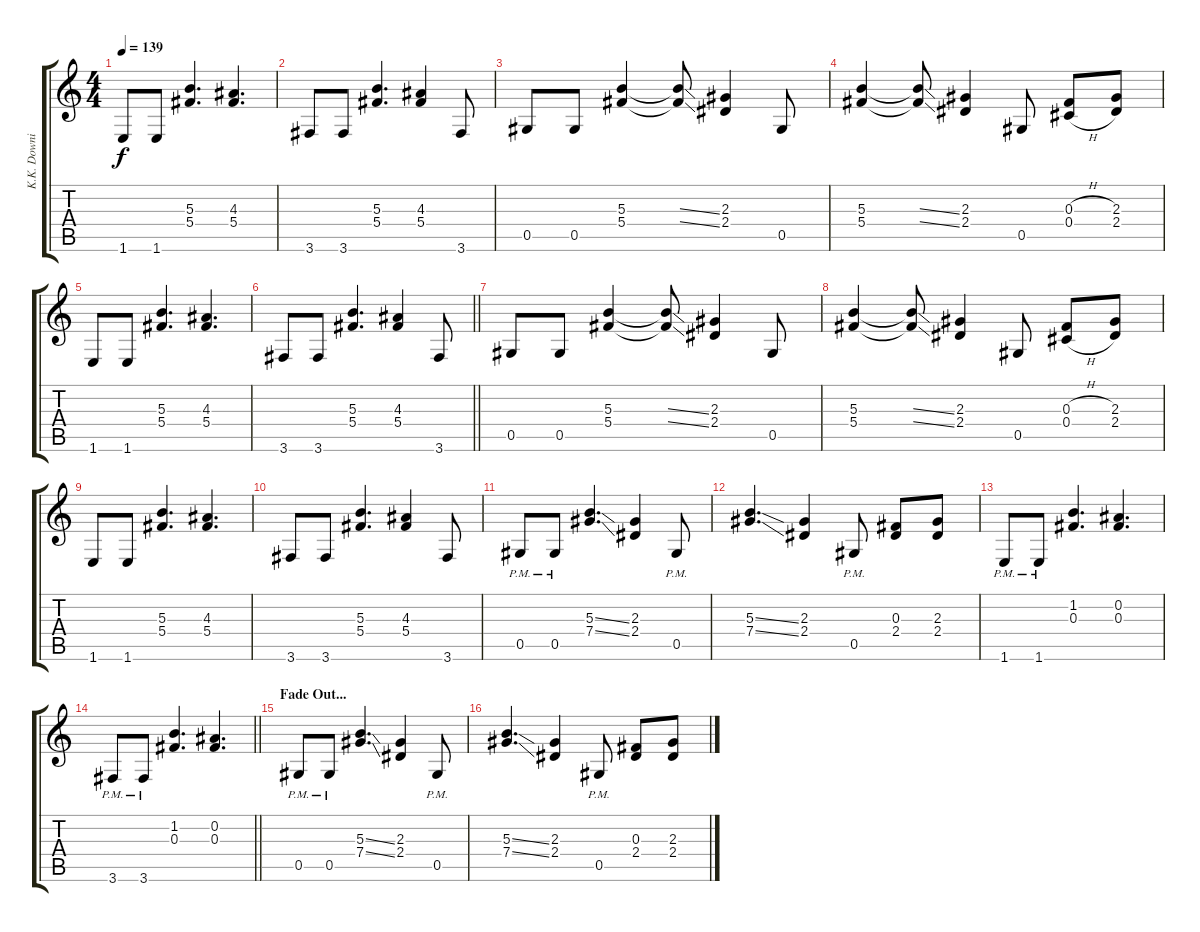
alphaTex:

\track ("K.K. Downing" "K.K. Downi") {instrument distortionguitar}
\staff {score tabs}
\tuning (Eb4 Bb3 Gb3 Db3 Ab2 Eb2) {hide}
\ts (4 4)
\tempo 139
\clef g2
\ks c
1.6.8{dy f} 1.6.8 (5.3 5.4).4{d} (4.3 5.4).4{d} |
3.6.8 3.6.8 (5.3 5.4).4{d} (4.3 5.4).4 3.6.8 |
0.5.8 0.5.8 (5.3 5.4).4 (5.3{ss t} 5.4{ss t}).8 (2.3 2.4).4 0.5.8 |
(5.3 5.4).4 (5.3{ss t} 5.4{ss t}).8 (2.3 2.4).4 0.5.8 (0.3{h} 0.4{h}).8 (2.3 2.4).8 |
1.6.8 1.6.8 (5.3 5.4).4{d} (4.3 5.4).4{d} |
\barLineRight lightlight
3.6.8 3.6.8 (5.3 5.4).4{d} (4.3 5.4).4 3.6.8 |
0.5.8 0.5.8 (5.3 5.4).4 (5.3{ss t} 5.4{ss t}).8 (2.3 2.4).4 0.5.8 |
(5.3 5.4).4 (5.3{ss t} 5.4{ss t}).8 (2.3 2.4).4 0.5.8 (0.3{h} 0.4{h}).8 (2.3 2.4).8 |
1.6.8 1.6.8 (5.3 5.4).4{d} (4.3 5.4).4{d} |
3.6.8 3.6.8 (5.3 5.4).4{d} (4.3 5.4).4 3.6.8 |
0.5{pm}.8 0.5{pm}.8 (5.3{ss} 7.4{ss}).4{d} (2.3 2.4).4 0.5{pm}.8 |
(5.3{ss} 7.4{ss}).4{d} (2.3 2.4).4 0.5{pm}.8 (0.3 2.4).8 (2.3 2.4).8 |
1.6{pm}.8 1.6{pm}.8 (1.2 0.3).4{d} (0.2 0.3).4{d} |
\barLineRight lightlight
3.6{pm}.8 3.6{pm}.8 (1.2 0.3).4{d} (0.2 0.3).4{d} |
\section ("" "Fade Out...")
0.5{pm}.8 0.5{pm}.8 (5.3{ss} 7.4{ss}).4{d} (2.3 2.4).4 0.5{pm}.8 |
(5.3{ss} 7.4{ss}).4{d} (2.3 2.4).4 0.5{pm}.8 (0.3 2.4).8 (2.3 2.4).8
